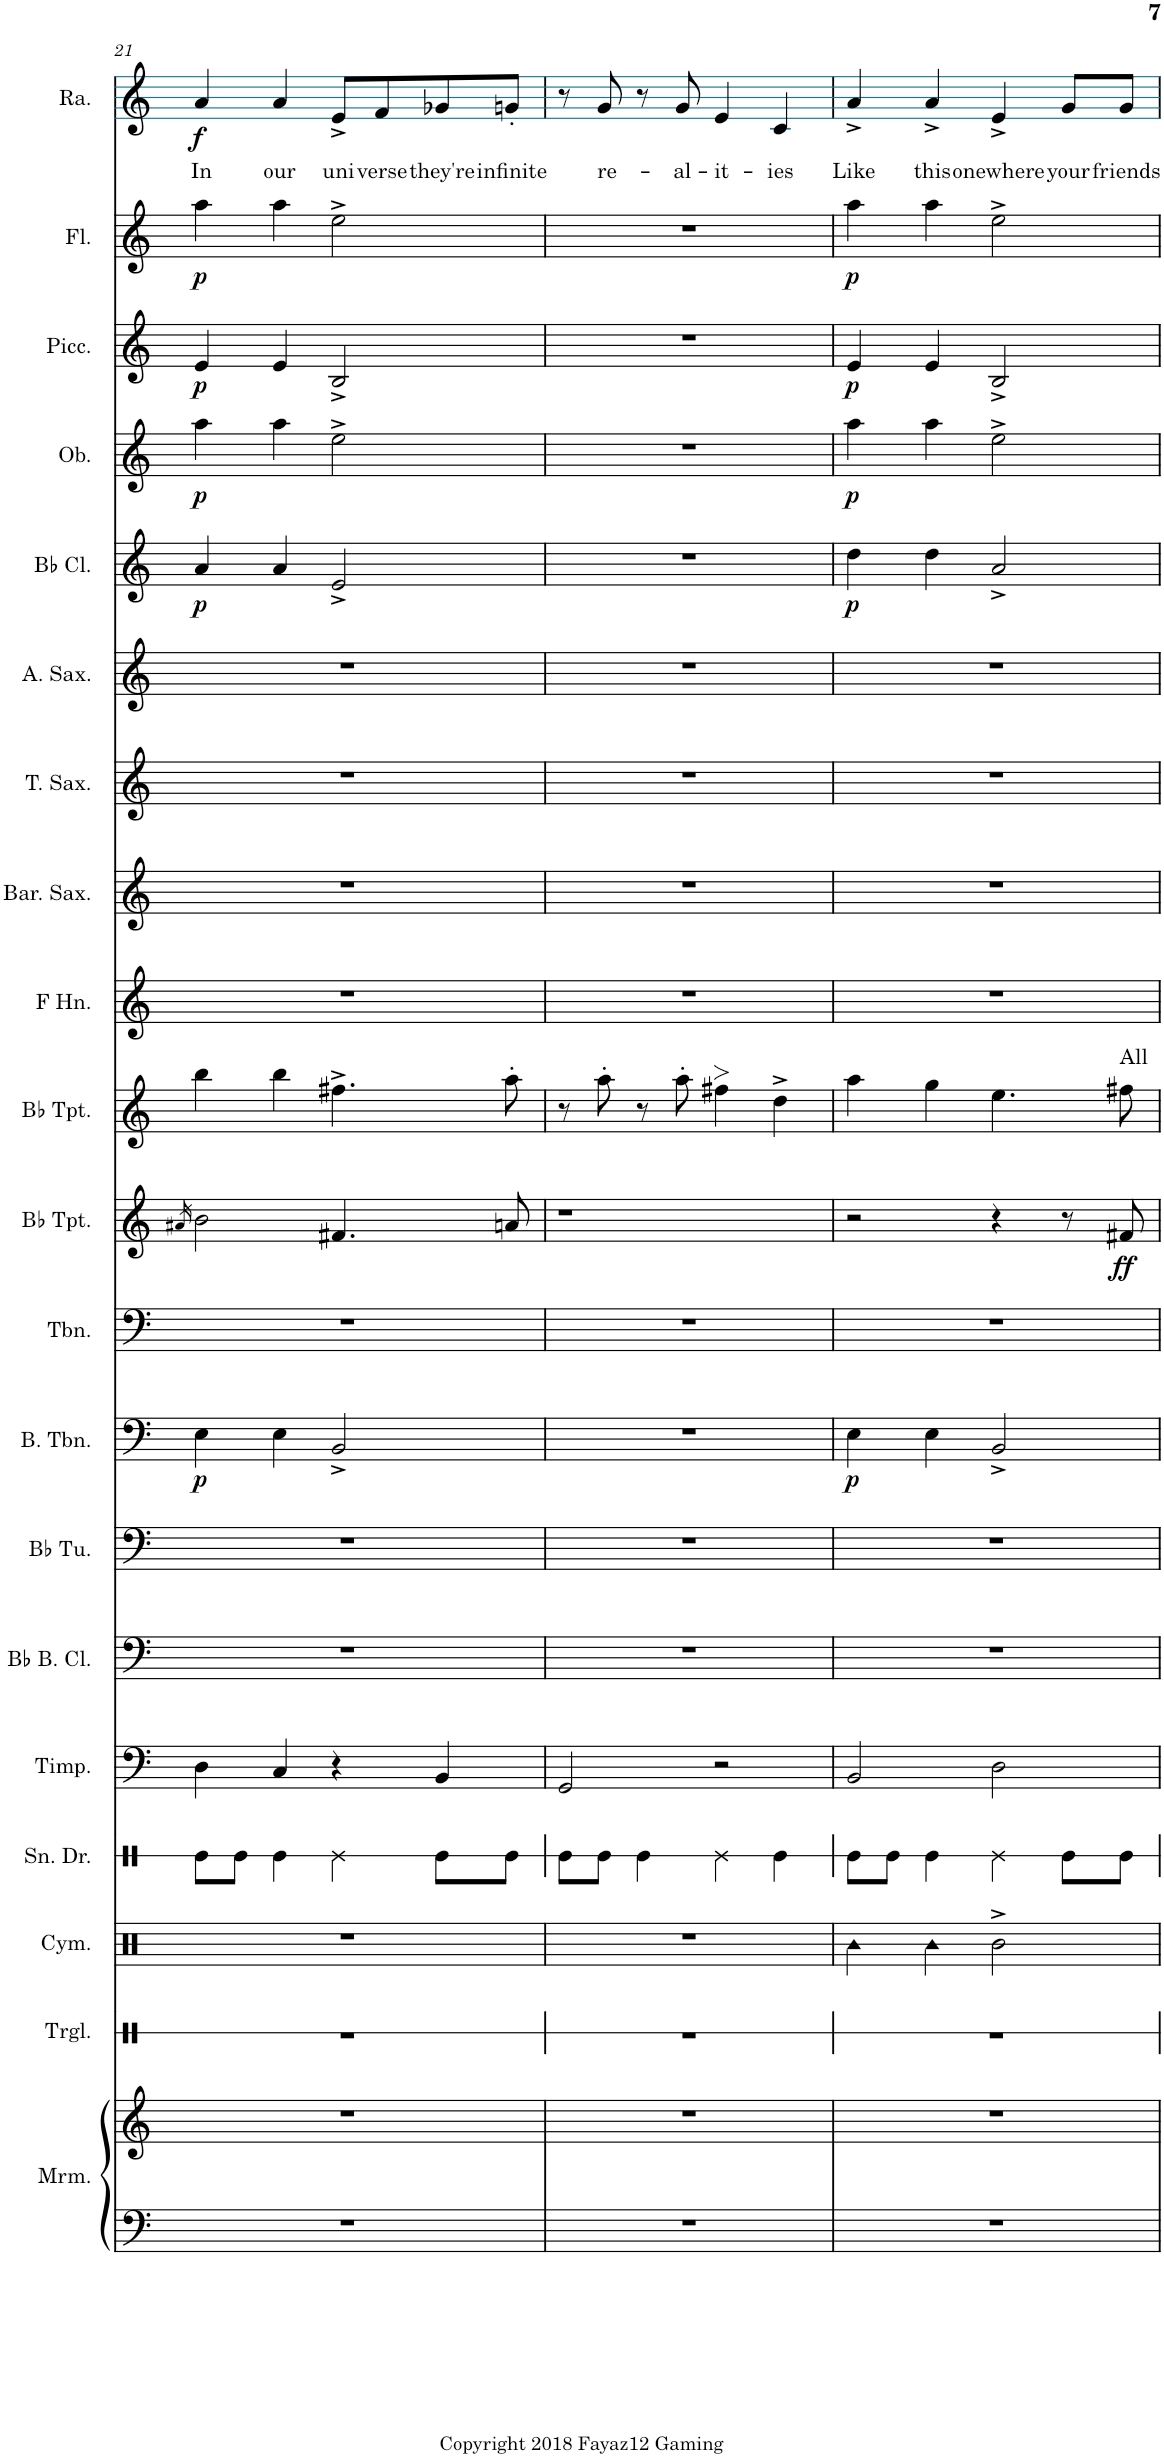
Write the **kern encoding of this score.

**kern	**kern	**kern	**kern	**kern	**kern	**kern	**kern	**kern	**dynam	**kern	**kern	**dynam	**kern	**kern	**kern	**kern	**kern	**kern	**dynam	**kern	**dynam	**kern	**dynam	**kern	**dynam	**kern	**text	**dynam
*part20	*part20	*part19	*part18	*part17	*part16	*part15	*part14	*part13	*part13	*part12	*part11	*part11	*part10	*part9	*part8	*part7	*part6	*part5	*part5	*part4	*part4	*part3	*part3	*part2	*part2	*part1	*part1	*part1
*staff21	*staff20	*staff19	*staff18	*staff17	*staff16	*staff15	*staff14	*staff13	*staff13	*staff12	*staff11	*staff11	*staff10	*staff9	*staff8	*staff7	*staff6	*staff5	*staff5	*staff4	*staff4	*staff3	*staff3	*staff2	*staff2	*staff1	*staff1	*staff1
*I"Marimba	*	*I"Triangle	*I"Cymbals	*I"Snare Drum	*I"Timpani	*I"Bb Bass Clarinet (Bass Clef)	*I"Bb Tuba	*I"Bass Trombone	*	*I"Trombone	*I"Bb Trumpet	*	*I"Bb Trumpet	*I"Horn in F	*I"Baritone Saxophone	*I"Tenor Saxophone	*I"Alto Saxophone	*I"Bb Clarinet	*	*I"Oboe	*	*I"Piccolo	*	*I"Flute	*	*I"Rosalina	*	*
*I'Mrm.	*	*I'Trgl.	*I'Cym.	*I'Sn. Dr.	*I'Timp.	*I'Bb B. Cl.	*I'Bb Tu.	*I'B. Tbn.	*	*I'Tbn.	*I'Bb Tpt.	*	*I'Bb Tpt.	*	*I'Bar. Sax.	*I'T. Sax.	*I'A. Sax.	*I'Bb Cl.	*	*I'Ob.	*	*I'Picc.	*	*I'Fl.	*	*I'Ra.	*	*
!!LO:PB:g=z
*clefF4	*clefG2	*clefX	*clefX	*clefX	*clefF4	*clefF4	*clefF4	*clefF4	*	*clefF4	*clefG2	*	*clefG2	*clefG2	*clefG2	*clefG2	*clefG2	*clefG2	*	*clefG2	*	*clefG2	*	*clefG2	*	*clefG2	*	*
*	*	*	*	*	*	*Trd1c2	*	*	*	*	*Trd1c2	*	*Trd1c2	*Trd4c7	*Trd12c21	*Trd8c14	*Trd5c9	*Trd1c2	*	*	*	*Trd-7c-12	*	*	*	*	*	*
*k[]	*k[]	*k[]	*k[]	*k[]	*k[]	*k[]	*k[]	*k[]	*	*k[]	*k[]	*	*k[]	*k[]	*k[]	*k[]	*k[]	*k[]	*	*k[]	*	*k[]	*	*k[]	*	*k[]	*	*
*M4/4	*M4/4	*M4/4	*M4/4	*M4/4	*M4/4	*M4/4	*M4/4	*M4/4	*	*M4/4	*M4/4	*	*M4/4	*M4/4	*M4/4	*M4/4	*M4/4	*M4/4	*	*M4/4	*	*M4/4	*	*M4/4	*	*M4/4	*	*
=21	=21	=21	=21	=21	=21	=21	=21	=21	=21	=21	=21	=21	=21	=21	=21	=21	=21	=21	=21	=21	=21	=21	=21	=21	=21	=21	=21	=21
.	.	.	.	.	.	.	.	.	.	.	16qa#X/	.	.	.	.	.	.	.	.	.	.	.	.	.	.	.	.	.
!	!	!	!	!	!	!	!	!	!LO:DY:b	!	!	!	!	!	!	!	!	!	!LO:DY:b	!	!LO:DY:b	!	!LO:DY:b	!	!LO:DY:b	!	!LO:LY:b	!LO:DY:b
1r	1r	1r	1r	8Re\L	4D\	1r	1r	4E\	p	1r	2b\	.	4bb\	1r	1r	1r	1r	4a/	p	4aa\	p	4e/	p	4aa\	p	4a/	In	f
.	.	.	.	8Re\J	.	.	.	.	.	.	.	.	.	.	.	.	.	.	.	.	.	.	.	.	.	.	.	.
!	!	!	!	!	!	!	!	!	!	!	!	!	!	!	!	!	!	!	!	!	!	!	!	!	!	!	!LO:LY:b	!
.	.	.	.	4Re\	4C/	.	.	4E\	.	.	.	.	4bb\	.	.	.	.	4a/	.	4aa\	.	4e/	.	4aa\	.	4a/	our	.
!	!	!	!	!	!	!	!	!	!	!	!	!	!	!	!	!	!	!	!	!	!	!	!	!	!	!	!LO:LY:b	!
.	.	.	.	4Re\	4r	.	.	2BB^/	.	.	4.f#X/	.	4.ff#X^\	.	.	.	.	2e^/	.	2ee^\	.	2B^/	.	2ee^\	.	8e^/L	uni-	.
!	!	!	!	!	!	!	!	!	!	!	!	!	!	!	!	!	!	!	!	!	!	!	!	!	!	!	!LO:LY:b	!
.	.	.	.	.	.	.	.	.	.	.	.	.	.	.	.	.	.	.	.	.	.	.	.	.	.	8f/	-verse	.
!	!	!	!	!	!	!	!	!	!	!	!	!	!	!	!	!	!	!	!	!	!	!	!	!	!	!	!LO:LY:b	!
.	.	.	.	8Re\L	4BB/	.	.	.	.	.	.	.	.	.	.	.	.	.	.	.	.	.	.	.	.	8g-X/	they're	.
!	!	!	!	!	!	!	!	!	!	!	!	!	!	!	!	!	!	!	!	!	!	!	!	!	!	!	!LO:LY:b	!
.	.	.	.	8Re\J	.	.	.	.	.	.	8an/	.	8aa'\	.	.	.	.	.	.	.	.	.	.	.	.	8gn'/J	infinite	.
=22	=22	=22	=22	=22	=22	=22	=22	=22	=22	=22	=22	=22	=22	=22	=22	=22	=22	=22	=22	=22	=22	=22	=22	=22	=22	=22	=22	=22
1r	1r	1r	1r	8Re\L	2GG/	1r	1r	1r	.	1r	1r	.	8r	1r	1r	1r	1r	1r	.	1r	.	1r	.	1r	.	8r	.	.
!	!	!	!	!	!	!	!	!	!	!	!	!	!	!	!	!	!	!	!	!	!	!	!	!	!	!	!LO:LY:b	!
.	.	.	.	8Re\J	.	.	.	.	.	.	.	.	8aa'\	.	.	.	.	.	.	.	.	.	.	.	.	8g/	re-	.
.	.	.	.	4Re\	.	.	.	.	.	.	.	.	8r	.	.	.	.	.	.	.	.	.	.	.	.	8r	.	.
!	!	!	!	!	!	!	!	!	!	!	!	!	!	!	!	!	!	!	!	!	!	!	!	!	!	!	!LO:LY:b	!
.	.	.	.	.	.	.	.	.	.	.	.	.	8aa'\	.	.	.	.	.	.	.	.	.	.	.	.	8g/	-al-	.
!	!	!	!	!	!	!	!	!	!	!	!	!	!	!	!	!	!	!	!	!	!	!	!	!	!	!	!LO:LY:b	!
.	.	.	.	4Re\	2r	.	.	.	.	.	.	.	4ff#X>\	.	.	.	.	.	.	.	.	.	.	.	.	4e/	-it-	.
!	!	!	!	!	!	!	!	!	!	!	!	!	!	!	!	!	!	!	!	!	!	!	!	!	!	!	!LO:LY:b	!
.	.	.	.	4Re\	.	.	.	.	.	.	.	.	4dd^\	.	.	.	.	.	.	.	.	.	.	.	.	4c/	-ies	.
=23	=23	=23	=23	=23	=23	=23	=23	=23	=23	=23	=23	=23	=23	=23	=23	=23	=23	=23	=23	=23	=23	=23	=23	=23	=23	=23	=23	=23
!	!	!	!	!	!	!	!	!	!LO:DY:b	!	!	!	!	!	!	!	!	!	!LO:DY:b	!	!LO:DY:b	!	!LO:DY:b	!	!LO:DY:b	!	!LO:LY:b	!
1r	1r	1r	4R\	8Re\L	2BB/	1r	1r	4E\	p	1r	2r	.	4aa\	1r	1r	1r	1r	4dd\	p	4aa\	p	4e/	p	4aa\	p	4a^/	Like	.
.	.	.	.	8Re\J	.	.	.	.	.	.	.	.	.	.	.	.	.	.	.	.	.	.	.	.	.	.	.	.
!	!	!	!	!	!	!	!	!	!	!	!	!	!	!	!	!	!	!	!	!	!	!	!	!	!	!	!LO:LY:b	!
.	.	.	4R\	4Re\	.	.	.	4E\	.	.	.	.	4gg\	.	.	.	.	4dd\	.	4aa\	.	4e/	.	4aa\	.	4a^/	this	.
!	!	!	!	!	!	!	!	!	!	!	!	!	!	!	!	!	!	!	!	!	!	!	!	!	!	!	!LO:LY:b	!
.	.	.	2R^\	4Re\	2D\	.	.	2BB^/	.	.	4r	.	4.ee\	.	.	.	.	2a^/	.	2ee^\	.	2B^/	.	2ee^\	.	4e^/	onewhere	.
!	!	!	!	!	!	!	!	!	!	!	!	!	!	!	!	!	!	!	!	!	!	!	!	!	!	!	!LO:LY:b	!
.	.	.	.	8Re\L	.	.	.	.	.	.	8r	.	.	.	.	.	.	.	.	.	.	.	.	.	.	8g/L	your	.
!	!	!	!	!	!	!	!	!	!	!	!	!	!LO:TX:a:t=All	!	!	!	!	!	!	!	!	!	!	!	!	!	!	!
!	!	!	!	!	!	!	!	!	!	!	!	!LO:DY:b	!	!	!	!	!	!	!	!	!	!	!	!	!	!	!LO:LY:b	!
.	.	.	.	8Re\J	.	.	.	.	.	.	8f#X/	ff	8ff#X\	.	.	.	.	.	.	.	.	.	.	.	.	8g/J	friends	.
=	=	=	=	=	=	=	=	=	=	=	=	=	=	=	=	=	=	=	=	=	=	=	=	=	=	=	=	=
*-	*-	*-	*-	*-	*-	*-	*-	*-	*-	*-	*-	*-	*-	*-	*-	*-	*-	*-	*-	*-	*-	*-	*-	*-	*-	*-	*-	*-
